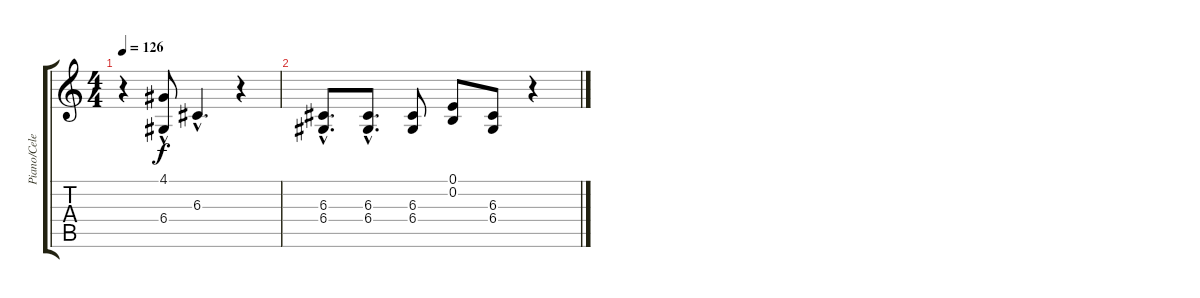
\track ("Piano/Celeste" "Piano/Cele") {instrument pad3polysynth}
\staff {score tabs}
\tuning (E4 B3 G3 D3 A2 E2) {hide}
\ts (4 4)
\tempo 126
\clef g2
\ks c
r.4{dy f} (4.1 6.4{hac}).8 6.3{hac}.4{d} r.4 |
(6.3{hac} 6.4{hac}).8{d} (6.3{hac} 6.4{hac}).8{d} (6.3 6.4).8 (0.1 0.2).8 (6.3 6.4).8 r.4
